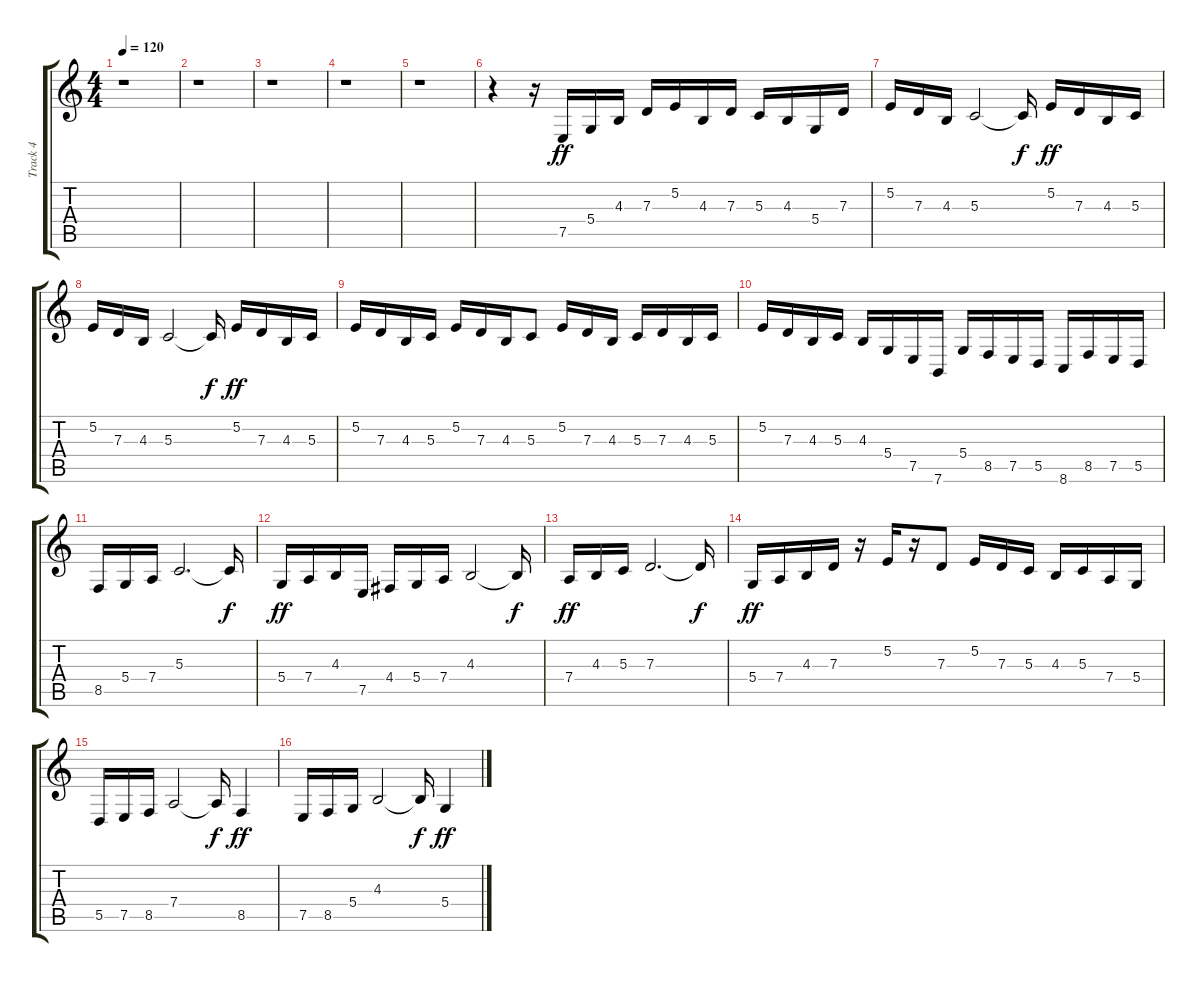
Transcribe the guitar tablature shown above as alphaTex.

\track ("Track 4" "Track 4") {instrument lead2sawtooth}
\staff {score tabs}
\tuning (E4 B3 G3 D3 A2 E2) {hide}
\ts (4 4)
\tempo 120
\clef g2
\ks c
r.1{dy ff} |
r.1 |
r.1 |
r.1 |
r.1 |
r.4 r.16 7.5.16 5.4.16 4.3.16 7.3.16 5.2.16 4.3.16 7.3.16 5.3.16 4.3.16 5.4.16 7.3.16 |
5.2.16 7.3.16 4.3.16 5.3.2 5.3{t}.16{dy f} 5.2.16{dy ff} 7.3.16 4.3.16 5.3.16 |
5.2.16 7.3.16 4.3.16 5.3.2 5.3{t}.16{dy f} 5.2.16{dy ff} 7.3.16 4.3.16 5.3.16 |
5.2.16 7.3.16 4.3.16 5.3.16 5.2.16 7.3.16 4.3.16 5.3.8 5.2.16 7.3.16 4.3.16 5.3.16 7.3.16 4.3.16 5.3.16 |
5.2.16 7.3.16 4.3.16 5.3.16 4.3.16 5.4.16 7.5.16 7.6.16 5.4.16 8.5.16 7.5.16 5.5.16 8.6.16 8.5.16 7.5.16 5.5.16 |
8.5.16 5.4.16 7.4.16 5.3.2{d} 5.3{t}.16{dy f} |
5.4.16{dy ff} 7.4.16 4.3.16 7.5.16 4.4.16 5.4.16 7.4.16 4.3.2 4.3{t}.16{dy f} |
7.4.16{dy ff} 4.3.16 5.3.16 7.3.2{d} 7.3{t}.16{dy f} |
5.4.16{dy ff} 7.4.16 4.3.16 7.3.16 r.16 5.2.16 r.16 7.3.8 5.2.16 7.3.16 5.3.16 4.3.16 5.3.16 7.4.16 5.4.16 |
5.5.16 7.5.16 8.5.16 7.4.2 7.4{t}.16{dy f} 8.5.4{dy ff} |
7.5.16 8.5.16 5.4.16 4.3.2 4.3{t}.16{dy f} 5.4.4{dy ff}
